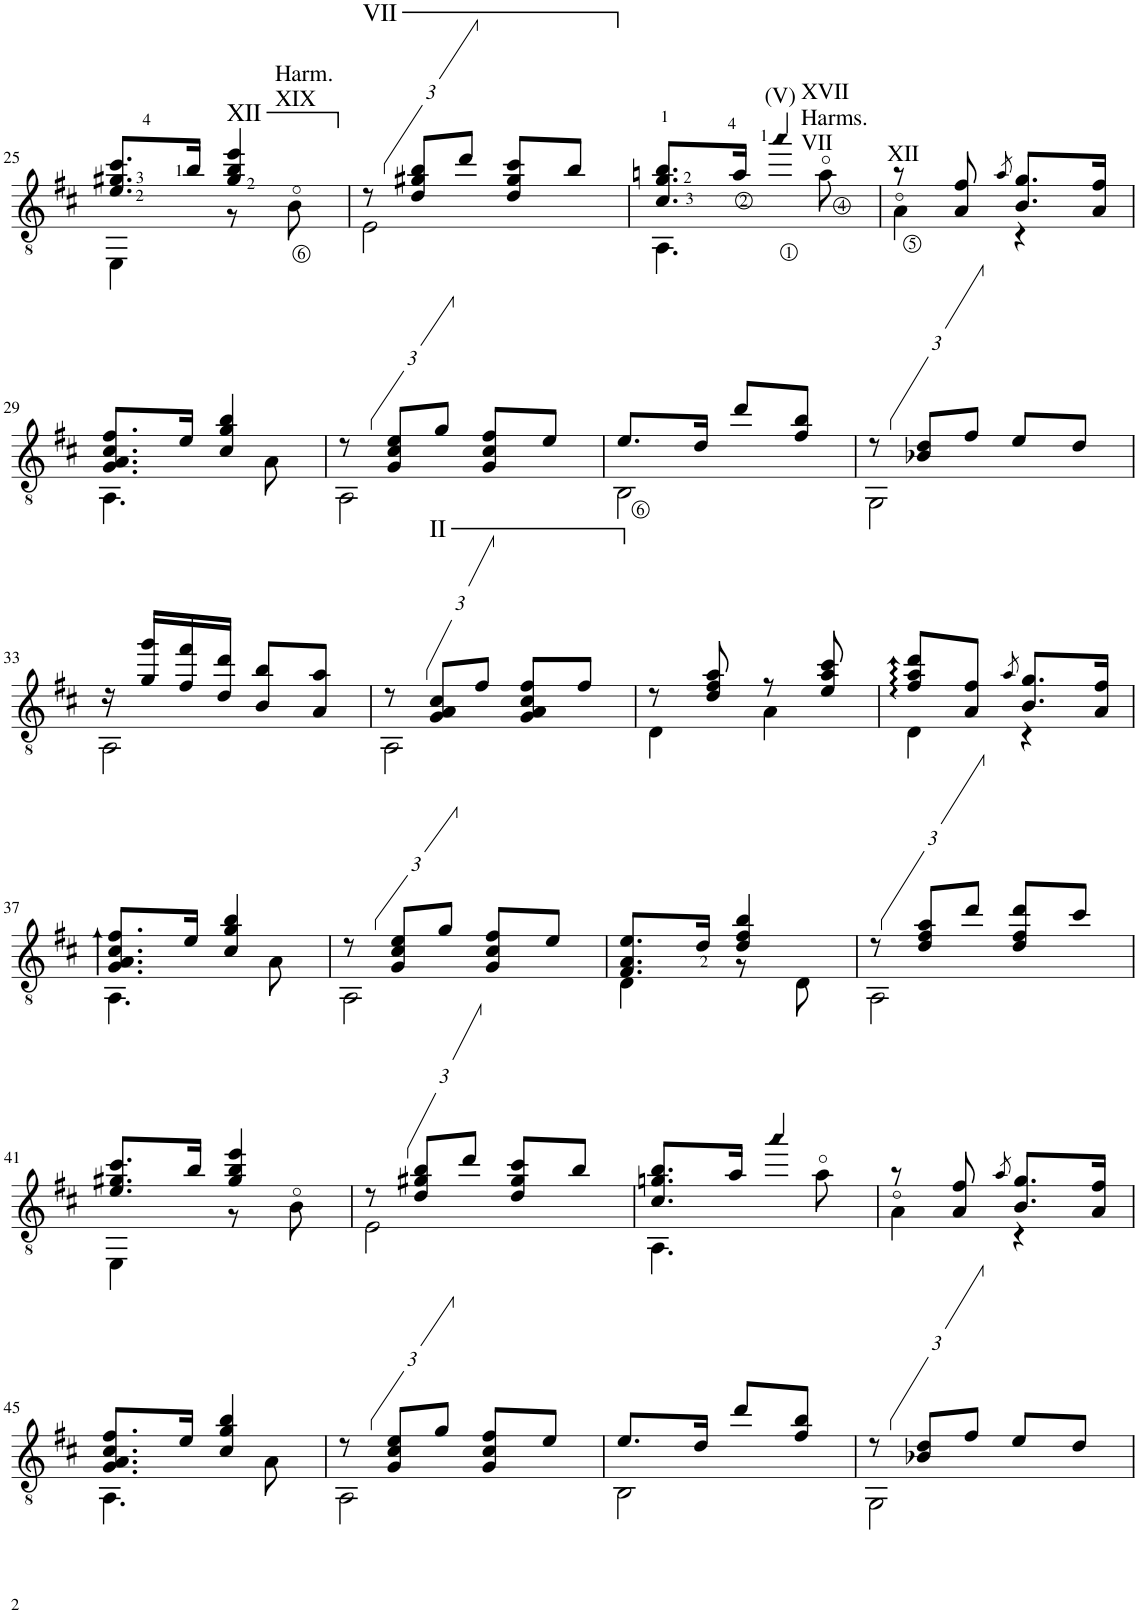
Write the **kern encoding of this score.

**kern
*part1
*staff1
*I"Guitarra clásica
*I'Guit.
!!LO:PB:g=z
*clefGv2
*k[f#c#]
*M2/4
=25
*^
8.e/ 8.g#X/ 8.cc#/L	4EE\
16b/Jk	.
!LO:TX:a:t=XII	!
4g#/ 4b/ 4ee/	8r
!	!LO:TX:a:t=Harm.
!	!LO:TX:a:t=XIX
.	8B<\
=26	=26
!LO:TX:a:t=VII	!
12r	2E\
12d/ 12g#X/ 12b/L	.
12dd/J	.
8d/ 8g#/ 8cc#/L	.
8b/J	.
=27	=27
8.c#/ 8.gn/ 8.b/L	4.AA\
16a/Jk	.
!LO:TX:a:t=(V)	!
!LO:TX:a:t=XVII	!
!LO:TX:a:t=Harms.	!
!LO:TX:a:t=VII	!
!LO:N:head=diamond	!
4aa</	.
.	8a\
=28	=28
!LO:TX:a:t=XII	!
8r	4A\
8A/ 8f#/	.
8qa/	.
8.B/ 8.g/L	4r
16A/ 16f#/Jk	.
!!LO:LB:g=z	!!
=29	=29
8.G/ 8.A/ 8.c#/ 8.f#/L	4.AA\
16e/Jk	.
4c#/ 4g/ 4b/	.
.	8A\
=30	=30
12r	2AA\
12G/ 12c#/ 12e/L	.
12g/J	.
8G/ 8c#/ 8f#/L	.
8e/J	.
=31	=31
8.e/L	2BB\
16d/Jk	.
8dd/L	.
8f#/ 8b/J	.
=32	=32
12r	2GG\
12B-X/ 12d/L	.
12f#/J	.
8e/L	.
8d/J	.
!!LO:LB:g=z	!!
=33	=33
16r	2AA\
16g/ 16gg/LL	.
16f#/ 16ff#/	.
16d/ 16dd/JJ	.
8B/ 8b/L	.
8A/ 8a/J	.
=34	=34
12r	2AA\
!LO:TX:a:t=II	!
12G/ 12A/ 12c#/L	.
12f#/J	.
8G/ 8A/ 8c#/ 8f#/L	.
8f#/J	.
=35	=35
8r	4D\
8d/ 8f#/ 8a/	.
8r	4A\
8e/ 8a/ 8cc#/	.
=36	=36
8f#/ 8a/ 8dd/L	4D\
8A/ 8f#/J	.
8qa/	.
8.B/ 8.g/L	4r
16A/ 16f#/Jk	.
!!LO:LB:g=z	!!
=37	=37
8.G/ 8.A/ 8.c#/ 8.f#/L	4.AA\
16e/Jk	.
4c#/ 4g/ 4b/	.
.	8A\
=38	=38
12r	2AA\
12G/ 12c#/ 12e/L	.
12g/J	.
8G/ 8c#/ 8f#/L	.
8e/J	.
=39	=39
8.F#/ 8.A/ 8.e/L	4D\
16d/Jk	.
4d/ 4f#/ 4b/	8r
.	8D\
=40	=40
12r	2AA\
12d/ 12f#/ 12a/L	.
12dd/J	.
8d/ 8f#/ 8dd/L	.
8cc#/J	.
!!LO:LB:g=z	!!
=41	=41
8.e/ 8.g#X/ 8.cc#/L	4EE\
16b/Jk	.
4g#/ 4b/ 4ee/	8r
.	8B\
=42	=42
12r	2E\
12d/ 12g#X/ 12b/L	.
12dd/J	.
8d/ 8g#/ 8cc#/L	.
8b/J	.
=43	=43
8.c#/ 8.gn/ 8.b/L	4.AA\
16a/Jk	.
!LO:N:head=diamond	!
4aa/	.
.	8a\
=44	=44
8r	4A\
8A/ 8f#/	.
8qa/	.
8.B/ 8.g/L	4r
16A/ 16f#/Jk	.
!!LO:LB:g=z	!!
=45	=45
8.G/ 8.A/ 8.c#/ 8.f#/L	4.AA\
16e/Jk	.
4c#/ 4g/ 4b/	.
.	8A\
=46	=46
12r	2AA\
12G/ 12c#/ 12e/L	.
12g/J	.
8G/ 8c#/ 8f#/L	.
8e/J	.
=47	=47
8.e/L	2BB\
16d/Jk	.
8dd/L	.
8f#/ 8b/J	.
=48	=48
12r	2GG\
12B-X/ 12d/L	.
12f#/J	.
8e/L	.
8d/J	.
*v	*v
=
*-
